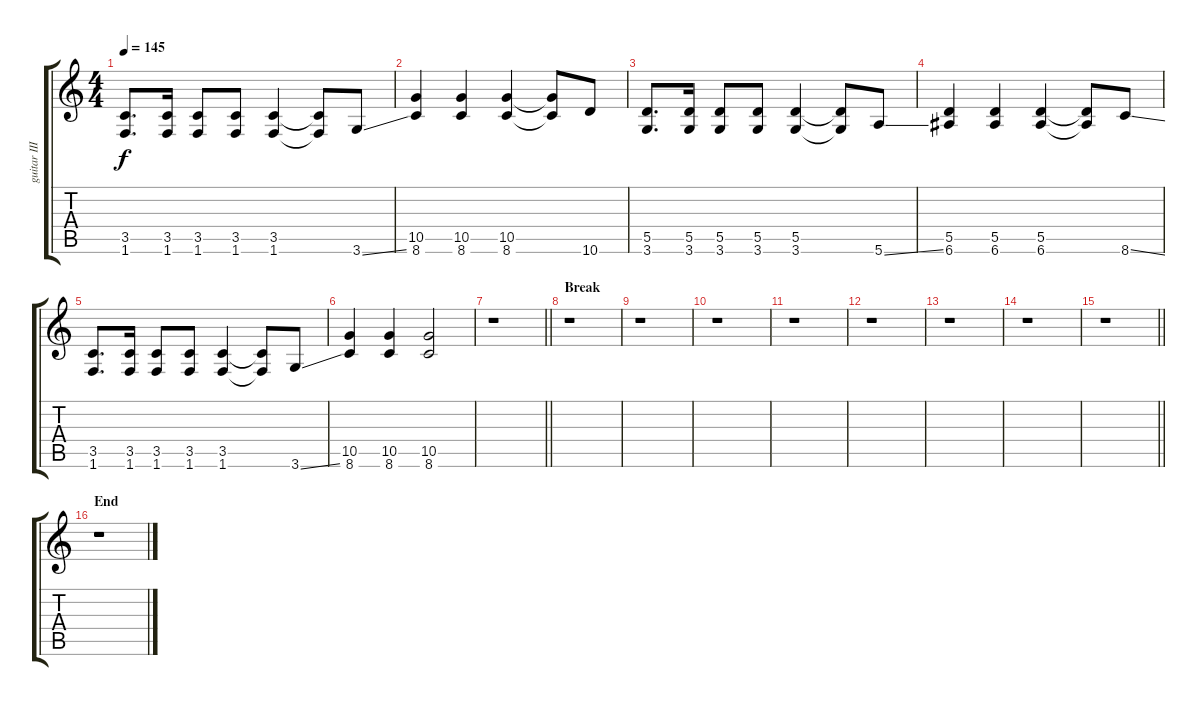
\track ("guitar III" "guitar III") {instrument electricguitarmuted}
\staff {score tabs}
\tuning (E4 B3 G3 D3 A2 E2) {hide}
\ts (4 4)
\tempo 145
\clef g2
\ks c
(3.5 1.6).8{d dy f} (3.5 1.6).16 (3.5 1.6).8 (3.5 1.6).8 (3.5 1.6).4 (3.5{t} 1.6{t}).8 3.6{ss}.8 |
(10.5 8.6).4 (10.5 8.6).4 (10.5 8.6).4 (10.5{t} 8.6{t}).8 10.6.8 |
(5.5 3.6).8{d} (5.5 3.6).16 (5.5 3.6).8 (5.5 3.6).8 (5.5 3.6).4 (5.5{t} 3.6{t}).8 5.6{ss}.8 |
(5.5 6.6).4 (5.5 6.6).4 (5.5 6.6).4 (5.5{t} 6.6{t}).8 8.6{ss}.8 |
(3.5 1.6).8{d} (3.5 1.6).16 (3.5 1.6).8 (3.5 1.6).8 (3.5 1.6).4 (3.5{t} 1.6{t}).8 3.6{ss}.8 |
(10.5 8.6).4 (10.5 8.6).4 (10.5 8.6).2 |
\barLineRight lightlight
r.1 |
\section ("" "Break")
r.1 |
r.1 |
r.1 |
r.1 |
r.1 |
r.1 |
r.1 |
\barLineRight lightlight
r.1 |
\section ("" "End")
r.1
